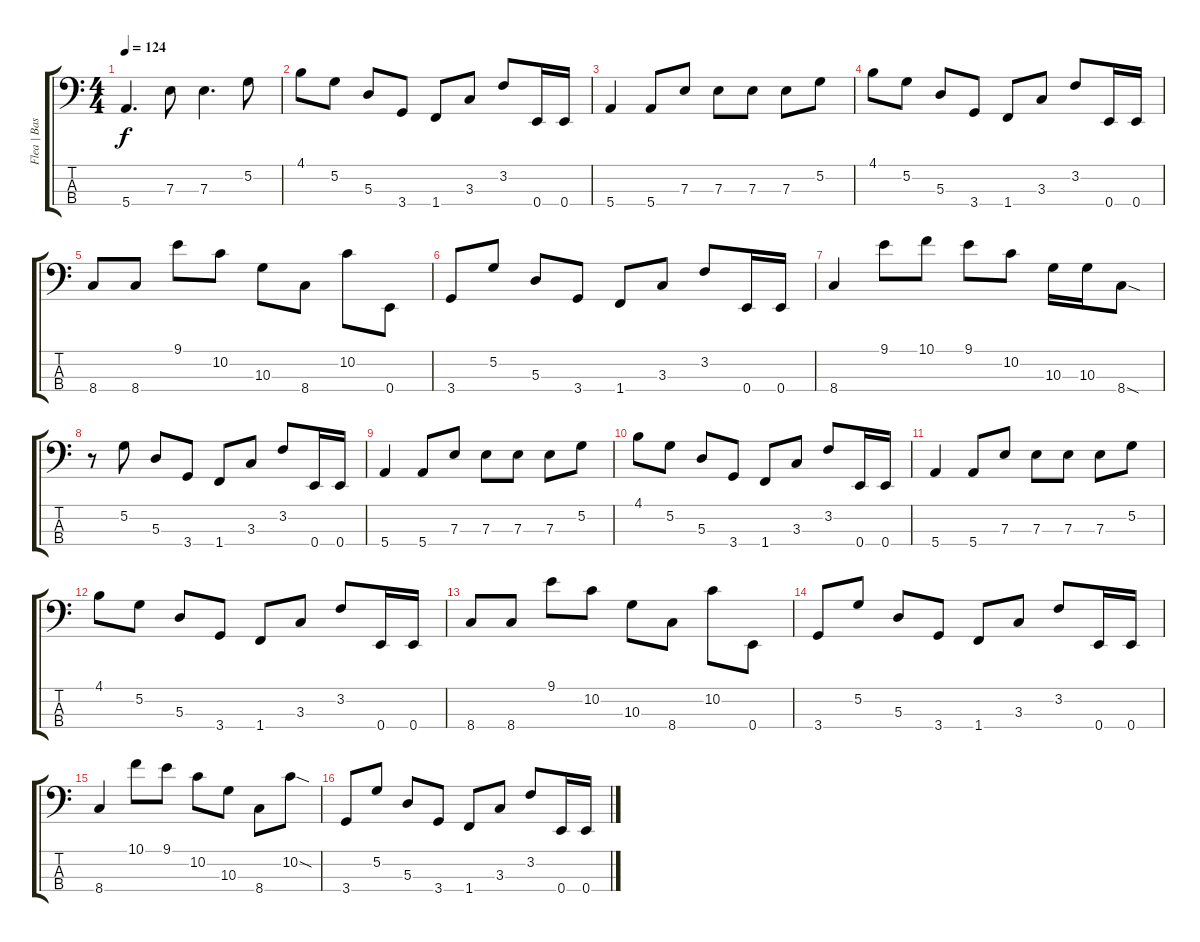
\track ("Flea | Bass" "Flea | Bas") {instrument electricbassfinger}
\staff {score tabs}
\tuning (G2 D2 A1 E1) {hide}
\ts (4 4)
\tempo 124
\clef f4
\ks c
5.4.4{d dy f} 7.3.8 7.3.4{d} 5.2.8 |
4.1.8 5.2.8 5.3.8 3.4.8 1.4.8 3.3.8 3.2.8 0.4.16 0.4.16 |
5.4.4 5.4.8 7.3.8 7.3.8 7.3.8 7.3.8 5.2.8 |
4.1.8 5.2.8 5.3.8 3.4.8 1.4.8 3.3.8 3.2.8 0.4.16 0.4.16 |
8.4.8 8.4.8 9.1.8 10.2.8 10.3.8 8.4.8 10.2.8 0.4.8 |
3.4.8 5.2.8 5.3.8 3.4.8 1.4.8 3.3.8 3.2.8 0.4.16 0.4.16 |
8.4.4 9.1.8 10.1.8 9.1.8 10.2.8 10.3.16 10.3.16 8.4{sod}.8 |
r.8 5.2.8 5.3.8 3.4.8 1.4.8 3.3.8 3.2.8 0.4.16 0.4.16 |
5.4.4 5.4.8 7.3.8 7.3.8 7.3.8 7.3.8 5.2.8 |
4.1.8 5.2.8 5.3.8 3.4.8 1.4.8 3.3.8 3.2.8 0.4.16 0.4.16 |
5.4.4 5.4.8 7.3.8 7.3.8 7.3.8 7.3.8 5.2.8 |
4.1.8 5.2.8 5.3.8 3.4.8 1.4.8 3.3.8 3.2.8 0.4.16 0.4.16 |
8.4.8 8.4.8 9.1.8 10.2.8 10.3.8 8.4.8 10.2.8 0.4.8 |
3.4.8 5.2.8 5.3.8 3.4.8 1.4.8 3.3.8 3.2.8 0.4.16 0.4.16 |
8.4.4 10.1.8 9.1.8 10.2.8 10.3.8 8.4.8 10.2{sod}.8 |
3.4.8 5.2.8 5.3.8 3.4.8 1.4.8 3.3.8 3.2.8 0.4.16 0.4.16
